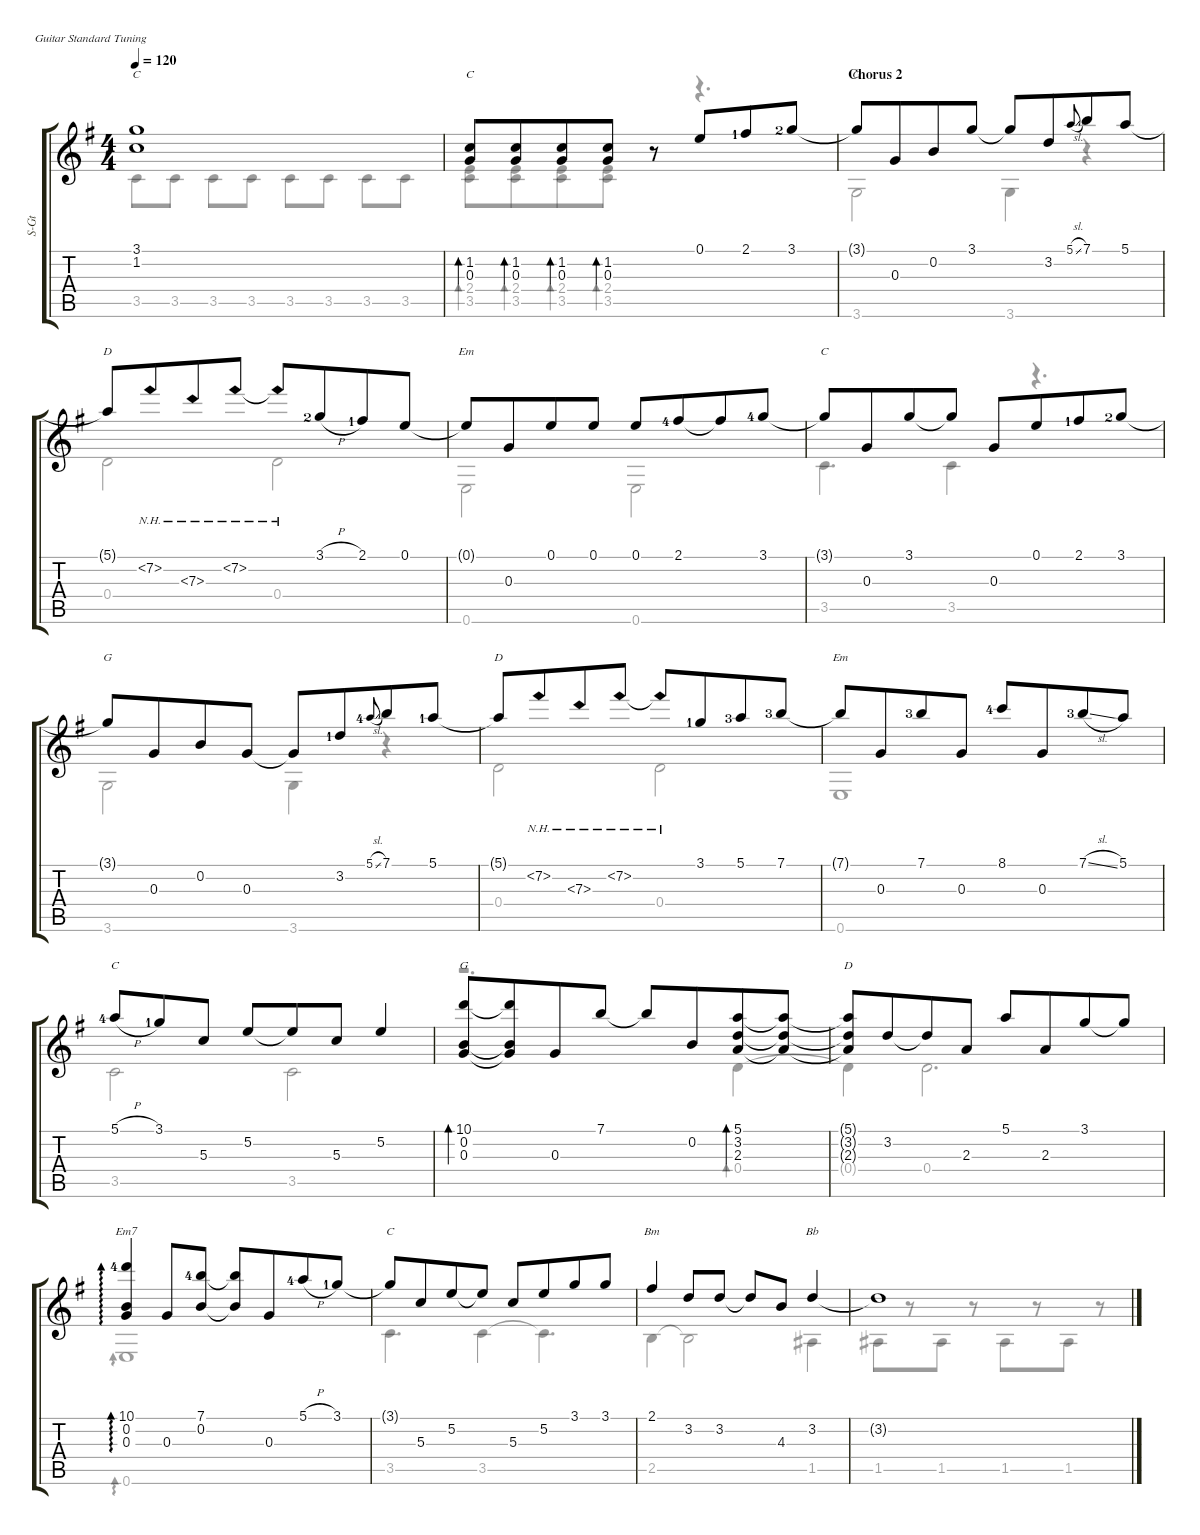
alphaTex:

\defaultSystemsLayout 4
\hideDynamics
\bracketExtendMode groupsimilarinstruments
\otherSystemsTrackNameOrientation horizontal
\defaultBarNumberDisplay Hide
\track ("Steel Guitar" "S-Gt") {instrument acousticguitarsteel}
\staff {score tabs}
\tuning (E4 B3 G3 D3 A2 E2)
\chord ("Em" 0 0 0 2 2 0) {showdiagram false}
\chord ("D" 5 7 7 4 x x) {firstfret 5 showdiagram false}
\chord ("G" 3 0 0 0 x 3) {showdiagram false}
\chord ("Em" 7 6 6 x x 6) {firstfret 7 showdiagram false}
\chord ("G" 10 9 9 x x x) {firstfret 10 showdiagram false}
\chord ("D" 2 3 2 0 x x) {showdiagram false barre 2}
\chord ("Bm" 2 3 4 x 2 x) {showdiagram false barre 2}
\chord ("Bb" 1 3 3 x 1 x) {showdiagram false barre 1}
\chord ("C" 0 1 0 2 3 x) {showdiagram false}
\chord ("C" 3 1 0 2 3 x) {showdiagram false}
\chord ("C" 3 5 5 x 3 x) {showdiagram false barre 3}
\chord ("Em7" 10 9 9 x x 9) {firstfret 10 showdiagram false}
\voice
\ts (4 4)
\tempo 120
\clef g2
\ks g
(1.2{t acc forcenatural} 3.1{t acc forcenatural}).1{ch "C" dy mf beam Up} |
(0.3{acc forcenatural} 1.2{acc forcenatural}).8{bd 30 ch "C" beam Up} (1.2{acc forcenatural} 0.3{acc forcenatural}).8{bd 30 beam Up beam merge} (1.2{acc forcenatural} 0.3{acc forcenatural}).8{bd 30 beam Up} (0.3{acc forcenatural} 1.2{acc forcenatural}).8{bd 30 beam Up} r.8{beam Up} 0.1{acc forcenatural}.8{beam Up beam merge} 2.1{lf 2 acc #}.8{beam Up beam merge} 3.1{lf 3 acc forcenatural}.8{beam Up} |
\section ("" "Chorus 2")
3.1{t acc forcenatural}.8{ch "G" beam Up beam merge} 0.3{acc forcenatural}.8{beam Up beam merge} 0.2{acc forcenatural}.8{beam Up beam merge} 3.1{acc forcenatural}.8{beam Up beam split} 3.1{t acc forcenatural}.8{beam Up beam merge} 3.2{acc forcenatural}.8{beam Up beam merge} 5.1{sl acc forcenatural}.8{gr onbeat beam Up beam merge} 7.1{acc forcenatural}.8{beam Up beam merge} 5.1{acc forcenatural}.8{beam Up beam merge} |
5.1{t acc forcenatural}.8{ch "D" beam Up beam merge} 7.2{nh acc #}.8{beam Up beam merge} 7.3{nh acc forcenatural}.8{beam Up beam merge} 7.2{nh acc #}.8{beam Up beam split} 7.2{nh t acc #}.8{beam Up beam merge} 3.1{h lf 3 acc forcenatural}.8{beam Up beam merge} 2.1{lf 2 acc #}.8{beam Up beam merge} 0.1{acc forcenatural}.8{beam Up beam merge} |
0.1{t acc forcenatural}.8{ch "Em" beam Up beam merge} 0.3{acc forcenatural}.8{beam Up beam merge} 0.1{acc forcenatural}.8{beam Up beam merge} 0.1{acc forcenatural}.8{beam Up beam split} 0.1{acc forcenatural}.8{beam Up beam merge} 2.1{lf 5 acc #}.8{beam Up beam merge} 2.1{t acc #}.8{beam Up} 3.1{lf 5 acc forcenatural}.8{beam Up} |
3.1{t acc forcenatural}.8{ch "C" beam Up beam merge} 0.3{acc forcenatural}.8{beam Up beam merge} 3.1{acc forcenatural}.8{beam Up beam merge} 3.1{t acc forcenatural}.8{beam Up beam split} 0.3{acc forcenatural}.8{beam Up beam merge} 0.1{acc forcenatural}.8{beam Up beam merge} 2.1{lf 2 acc #}.8{beam Up beam merge} 3.1{lf 3 acc forcenatural}.8{beam Up beam merge} |
3.1{t acc forcenatural}.8{ch "G" beam Up beam merge} 0.3{acc forcenatural}.8{beam Up beam merge} 0.2{acc forcenatural}.8{beam Up beam merge} 0.3{acc forcenatural}.8{beam Up beam split} 0.3{t acc forcenatural}.8{beam Up beam merge} 3.2{lf 2 acc forcenatural}.8{beam Up beam merge} 5.1{sl lf 5 acc forcenatural}.8{gr onbeat beam Up beam merge} 7.1{acc forcenatural}.8{beam Up beam merge} 5.1{lf 2 acc forcenatural}.8{beam Up beam merge} |
5.1{t acc forcenatural}.8{ch "D" beam Up beam merge} 7.2{nh acc #}.8{beam Up beam merge} 7.3{nh acc forcenatural}.8{beam Up beam merge} 7.2{nh acc #}.8{beam Up beam split} 7.2{nh t acc #}.8{beam Up beam merge} 3.1{lf 2 acc forcenatural}.8{beam Up beam merge} 5.1{lf 4 acc forcenatural}.8{beam Up beam merge} 7.1{lf 4 acc forcenatural}.8{beam Up beam merge} |
7.1{t acc forcenatural}.8{ch "Em" beam Up beam merge} 0.3{acc forcenatural}.8{beam Up beam merge} 7.1{lf 4 acc forcenatural}.8{beam Up beam merge} 0.3{acc forcenatural}.8{beam Up beam split} 8.1{lf 5 acc forcenatural}.8{beam Up beam merge} 0.3{acc forcenatural}.8{beam Up beam merge} 7.1{sl lf 4 acc forcenatural}.8{beam Up beam merge} 5.1{acc forcenatural}.8{beam Up} |
5.1{h lf 5 acc forcenatural}.8{ch "C" beam Up beam merge} 3.1{lf 2 acc forcenatural}.8{beam Up beam merge} 5.3{acc forcenatural}.8{beam Up beam split} 5.2{acc forcenatural}.8{beam Up beam merge} 5.2{t acc forcenatural}.8{beam Up beam merge} 5.3{acc forcenatural}.8{beam Up beam merge} 5.2{acc forcenatural}.4{beam Up beam merge} |
(10.1{acc forcenatural} 0.2{acc forcenatural} 0.3{acc forcenatural}).8{bd 33 ch "G" beam Up beam merge} (0.3{t acc forcenatural} 10.1{t acc forcenatural} 0.2{t acc forcenatural}).8{beam Up beam merge} 0.3{acc forcenatural}.8{beam Up beam merge} 7.1{acc forcenatural}.8{beam Up beam split} 7.1{t acc forcenatural}.8{beam Up beam merge} 0.2{acc forcenatural}.8{beam Up beam merge} (5.1{acc forcenatural} 3.2{acc forcenatural} 2.3{acc forcenatural}).8{bd 34 beam Up beam merge} (5.1{t acc forcenatural} 3.2{t acc forcenatural} 2.3{t acc forcenatural}).8{beam Up beam merge} |
(5.1{t acc forcenatural} 3.2{t acc forcenatural} 2.3{t acc forcenatural}).8{ch "D" beam Up beam merge} 3.2{acc forcenatural}.8{beam Up beam merge} 3.2{t acc forcenatural}.8{beam Up beam merge} 2.3{acc forcenatural}.8{beam Up beam split} 5.1{acc forcenatural}.8{beam Up beam merge} 2.3{acc forcenatural}.8{beam Up beam merge} 3.1{acc forcenatural}.8{beam Up beam merge} 3.1{t acc forcenatural}.8{beam Up beam merge} |
(10.1{lf 5 acc forcenatural} 0.2{acc forcenatural} 0.3{acc forcenatural}).4{ad 0 ch "Em7" beam Up beam merge} 0.3{acc forcenatural}.8{beam Up} (7.1{lf 5 acc forcenatural} 0.2{acc forcenatural}).8{beam Up beam split} (7.1{t acc forcenatural} 0.2{t acc forcenatural}).8{beam Up beam merge} 0.3{acc forcenatural}.8{beam Up beam merge} 5.1{h lf 5 acc forcenatural}.8{beam Up} 3.1{lf 2 acc forcenatural}.8{beam Up} |
3.1{t acc forcenatural}.8{ch "C" beam Up} 5.3{acc forcenatural}.8{beam Up beam merge} 5.2{acc forcenatural}.8{beam Up beam merge} 5.2{t acc forcenatural}.8{beam Up} 5.3{acc forcenatural}.8{beam Up beam merge} 5.2{acc forcenatural}.8{beam Up beam merge} 3.1{acc forcenatural}.8{beam Up beam merge} 3.1{acc forcenatural}.8{beam Up} |
2.1{acc #}.4{ch "Bm" beam Up} 3.2{acc forcenatural}.8{beam Up} 3.2{acc forcenatural}.8{beam Up} 3.2{t acc forcenatural}.8{beam Up} 4.3{acc forcenatural}.8{beam Up} 3.2{acc forcenatural}.4{ch "Bb" beam Up} |
3.2{t acc forcenatural}.1{beam Up}
\voice
\clef g2
\ottava regular
\simile none
\ks g
3.5{acc forcenatural}.8{dy mf beam Down} 3.5{acc forcenatural}.8{beam Down} 3.5{acc forcenatural}.8{beam Down} 3.5{acc forcenatural}.8{beam Down} 3.5{acc forcenatural}.8{beam Down} 3.5{acc forcenatural}.8{beam Down} 3.5{acc forcenatural}.8{beam Down} 3.5{acc forcenatural}.8{beam Down} |
(3.5{acc forcenatural} 2.4{acc forcenatural}).8{bd 30 beam Down} (3.5{acc forcenatural} 2.4{acc forcenatural}).8{bd 30 beam Down beam merge} (3.5{acc forcenatural} 2.4{acc forcenatural}).8{bd 30 beam Down} (3.5{acc forcenatural} 2.4{acc forcenatural}).8{bd 30 beam Down} r.8{beam Down} r.4{d beam Down} |
3.6{acc forcenatural}.2{beam Down} 3.6{acc forcenatural}.4{beam Down} r.4{beam Down} |
0.4{acc forcenatural}.2{beam Down} 0.4{acc forcenatural}.2{beam Down} |
0.6{acc forcenatural}.2{beam Down} 0.6{acc forcenatural}.2{beam Down} |
3.5{acc forcenatural}.4{d beam Down} 3.5{acc forcenatural}.4{beam Down} r.4{d beam Down} |
3.6{acc forcenatural}.2{beam Down} 3.6{acc forcenatural}.4{beam Down} r.4{beam Down} |
0.4{acc forcenatural}.2{beam Down} 0.4{acc forcenatural}.2{beam Down} |
0.6{acc forcenatural}.1{beam Down} |
3.5{acc forcenatural}.2{beam Down} 3.5{acc forcenatural}.2{beam Down} |
r.2{d bd 0 beam Down} 0.4{acc forcenatural}.4{bd 0 beam Down} |
0.4{t acc forcenatural}.4{beam Down} 0.4{acc forcenatural}.2{d beam Down} |
0.6{acc forcenatural}.1{ad 0 beam Down} |
3.5{acc forcenatural}.4{d beam Down} 3.5{acc forcenatural}.4{beam Down} 3.5{t acc forcenatural}.4{d beam Down} |
2.5{acc forcenatural}.4{beam Down} 2.5{t acc forcenatural}.2{beam Down} 1.5{acc #}.4{beam Down} |
1.5{acc #}.8{beam Down beam merge} r.8{beam Down beam merge} 1.5{acc #}.8{beam Down beam split} r.8{beam Down} 1.5{acc #}.8{beam Down beam merge} r.8{beam Down beam merge} 1.5{acc #}.8{beam Down beam merge} r.8{beam Down}
